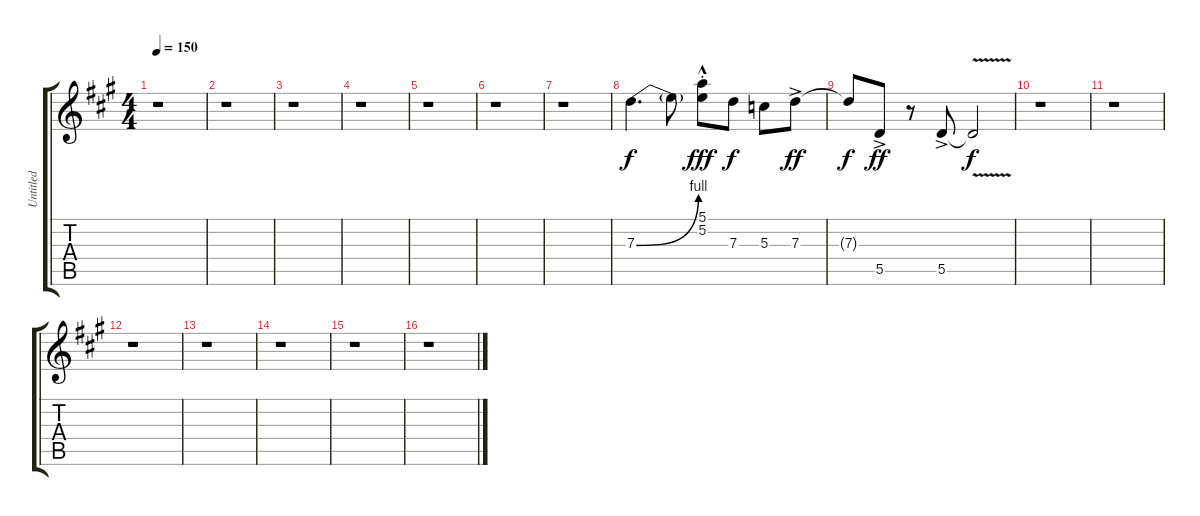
\track ("Untitled" "Untitled") {instrument distortionguitar}
\staff {score tabs}
\tuning (E4 B3 G3 D3 A2 E2) {hide}
\ts (4 4)
\tempo 150
\clef g2
\ks a
r.1{dy f} |
r.1 |
r.1 |
r.1 |
r.1 |
r.1 |
r.1 |
7.3{be (bend 0 0 60 4)}.4{d} 7.3{t}.8 (5.1{hac st} 5.2{hac st}).8{dy fff} 7.3.8{dy f} 5.3.8 7.3{ac}.8{dy ff} |
7.3{t}.8{dy f} 5.5{ac}.8{dy ff} r.8 5.5{ac}.8 5.5{v t}.2{dy f} |
r.1 |
r.1 |
r.1 |
r.1 |
r.1 |
r.1 |
r.1
